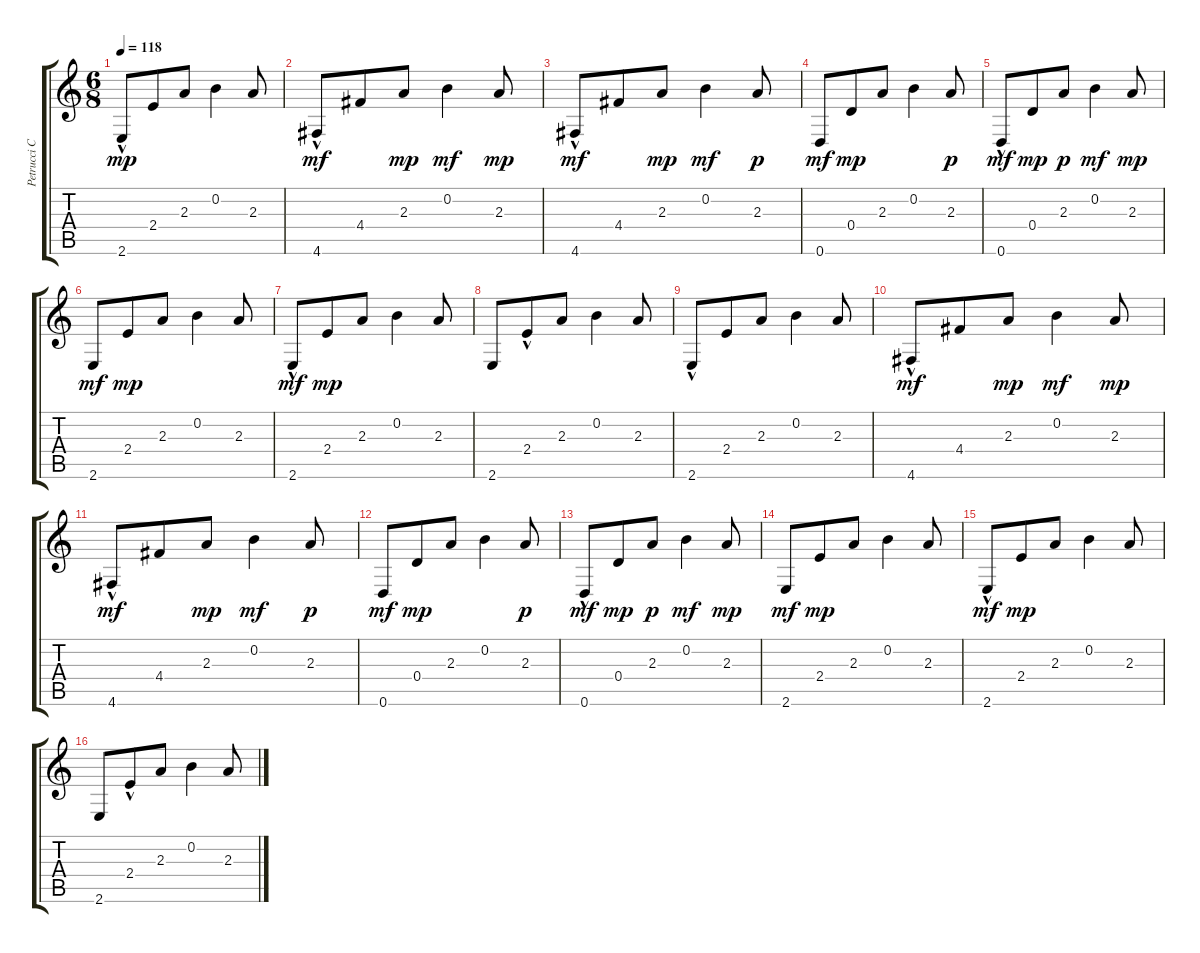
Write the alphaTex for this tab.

\track ("Petrucci Clean" "Petrucci C") {instrument electricguitarclean}
\staff {score tabs}
\tuning (E4 B3 G3 D3 A2 D2) {hide}
\ts (6 8)
\tempo 118
\clef g2
\ks c
2.6{hac}.8{dy mp} 2.4.8 2.3.8 0.2.4 2.3.8 |
4.6{hac}.8{dy mf} 4.4.8 2.3.8{dy mp} 0.2.4{dy mf} 2.3.8{dy mp} |
4.6{hac}.8{dy mf} 4.4.8 2.3.8{dy mp} 0.2.4{dy mf} 2.3.8{dy p} |
0.6.8{dy mf} 0.4.8{dy mp} 2.3.8 0.2.4 2.3.8{dy p} |
0.6{hac}.8{dy mf} 0.4.8{dy mp} 2.3.8{dy p} 0.2.4{dy mf} 2.3.8{dy mp} |
2.6.8{dy mf} 2.4.8{dy mp} 2.3.8 0.2.4 2.3.8 |
2.6{hac}.8{dy mf} 2.4.8{dy mp} 2.3.8 0.2.4 2.3.8 |
2.6.8 2.4{hac}.8 2.3.8 0.2.4 2.3.8 |
2.6{hac}.8 2.4.8 2.3.8 0.2.4 2.3.8 |
4.6{hac}.8{dy mf} 4.4.8 2.3.8{dy mp} 0.2.4{dy mf} 2.3.8{dy mp} |
4.6{hac}.8{dy mf} 4.4.8 2.3.8{dy mp} 0.2.4{dy mf} 2.3.8{dy p} |
0.6.8{dy mf} 0.4.8{dy mp} 2.3.8 0.2.4 2.3.8{dy p} |
0.6{hac}.8{dy mf} 0.4.8{dy mp} 2.3.8{dy p} 0.2.4{dy mf} 2.3.8{dy mp} |
2.6.8{dy mf} 2.4.8{dy mp} 2.3.8 0.2.4 2.3.8 |
2.6{hac}.8{dy mf} 2.4.8{dy mp} 2.3.8 0.2.4 2.3.8 |
2.6.8 2.4{hac}.8 2.3.8 0.2.4 2.3.8
